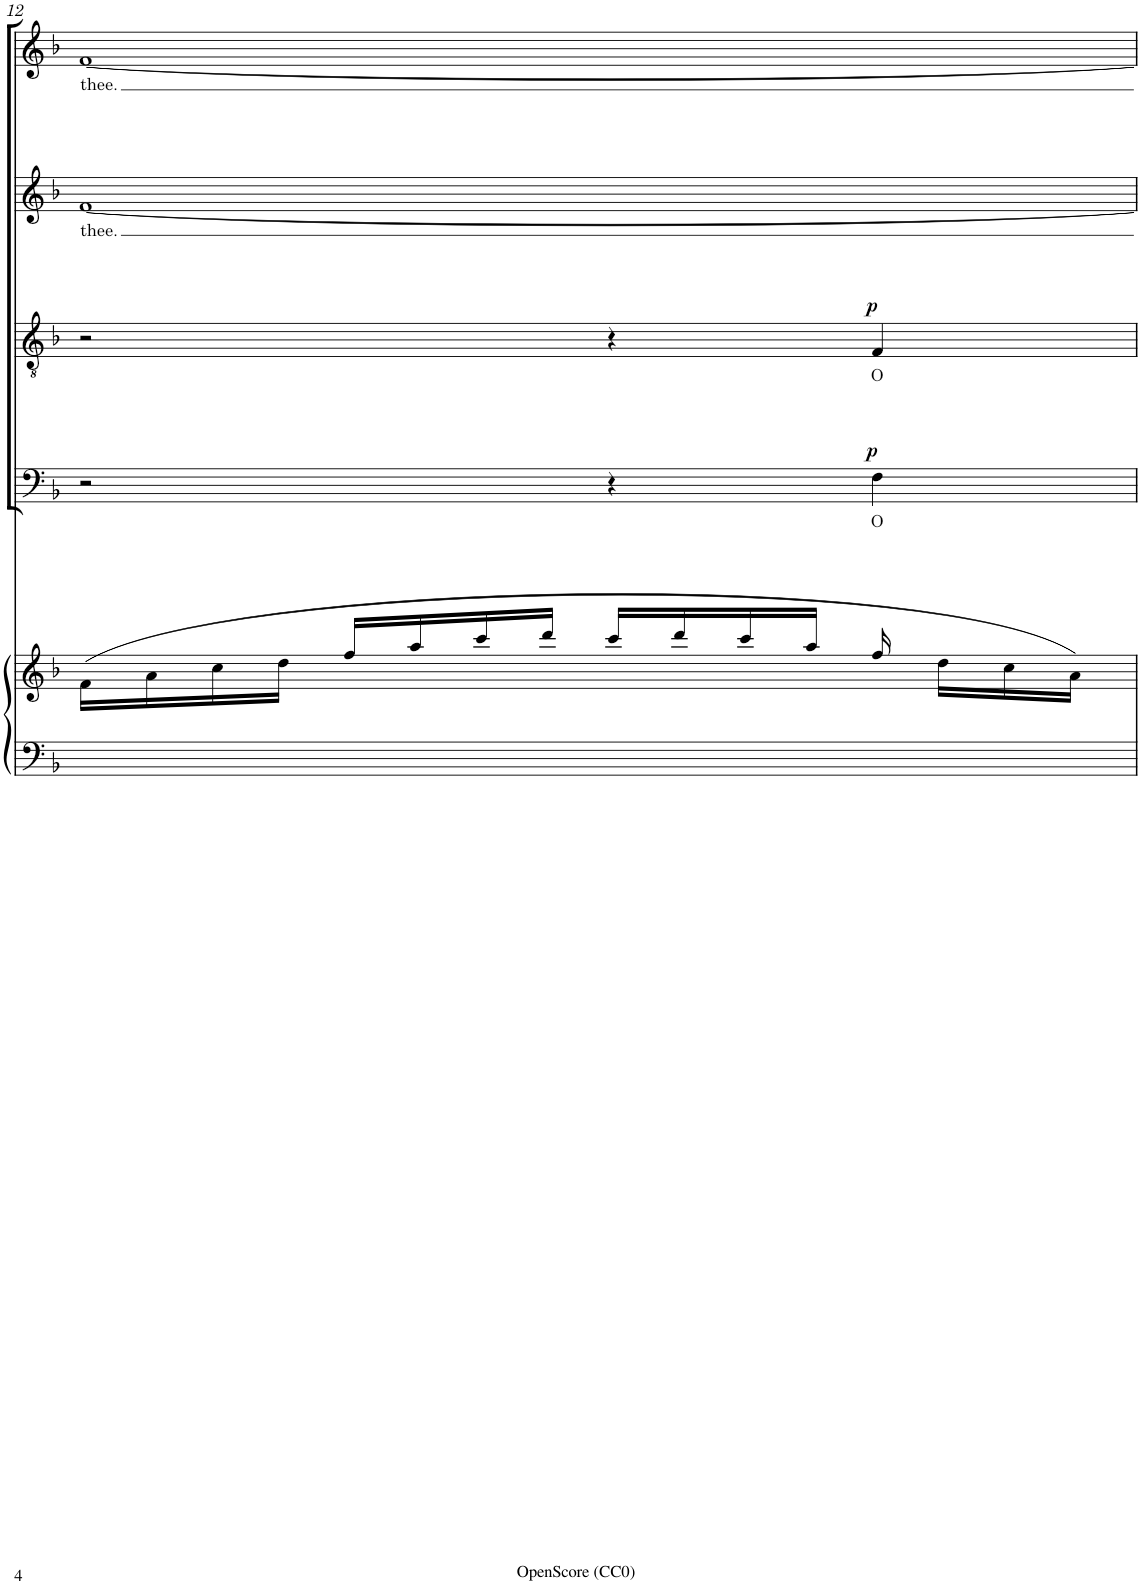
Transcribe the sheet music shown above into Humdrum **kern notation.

**kern	**kern	**kern	**text	**dynam	**kern	**text	**dynam	**kern	**text	**kern	**text
*part5	*part5	*part4	*part4	*part4	*part3	*part3	*part3	*part2	*part2	*part1	*part1
*staff6	*staff5	*staff4	*staff4	*staff4	*staff3	*staff3	*staff3	*staff2	*staff2	*staff1	*staff1
*I"Piano	*	*I"Bass	*	*	*I"Tenor	*	*	*I"Alto	*	*I"Soprano	*
*I'Pno	*	*	*	*	*	*	*	*	*	*	*
!!LO:PB:g=z
*clefF4	*clefG2	*clefF4	*	*	*clefGv2	*	*	*clefG2	*	*clefG2	*
*k[b-]	*k[b-]	*k[b-]	*	*	*k[b-]	*	*	*k[b-]	*	*k[b-]	*
*M4/4	*M4/4	*M4/4	*	*	*M4/4	*	*	*M4/4	*	*M4/4	*
*met(c)	*met(c)	*met(c)	*	*	*met(c)	*	*	*met(c)	*	*met(c)	*
=12	=12	=12	=12	=12	=12	=12	=12	=12	=12	=12	=12
!	!	!	!	!	!	!	!	!	!LO:LY:b	!	!LO:LY:b
1ryy	(16f\LL	2r	.	.	2r	.	.	[1f	thee.	[1f	thee.
.	16a\	.	.	.	.	.	.	.	.	.	.
.	16cc\	.	.	.	.	.	.	.	.	.	.
.	16dd\JJ	.	.	.	.	.	.	.	.	.	.
.	16ff/LL	.	.	.	.	.	.	.	.	.	.
.	16aa/	.	.	.	.	.	.	.	.	.	.
.	16ccc/	.	.	.	.	.	.	.	.	.	.
.	16ddd/JJ	.	.	.	.	.	.	.	.	.	.
.	16ccc/LL	4r	.	.	4r	.	.	.	.	.	.
.	16ddd/	.	.	.	.	.	.	.	.	.	.
.	16ccc/	.	.	.	.	.	.	.	.	.	.
.	16aa/JJ	.	.	.	.	.	.	.	.	.	.
!	!	!	!LO:LY:b	!LO:DY:a	!	!LO:LY:b	!LO:DY:a	!	!	!	!
.	16ff/	4F\	O	p	4F/	O	p	.	.	.	.
.	16dd\LL	.	.	.	.	.	.	.	.	.	.
.	16cc\	.	.	.	.	.	.	.	.	.	.
.	16a\JJ)	.	.	.	.	.	.	.	.	.	.
=	=	=	=	=	=	=	=	=	=	=	=
*-	*-	*-	*-	*-	*-	*-	*-	*-	*-	*-	*-
